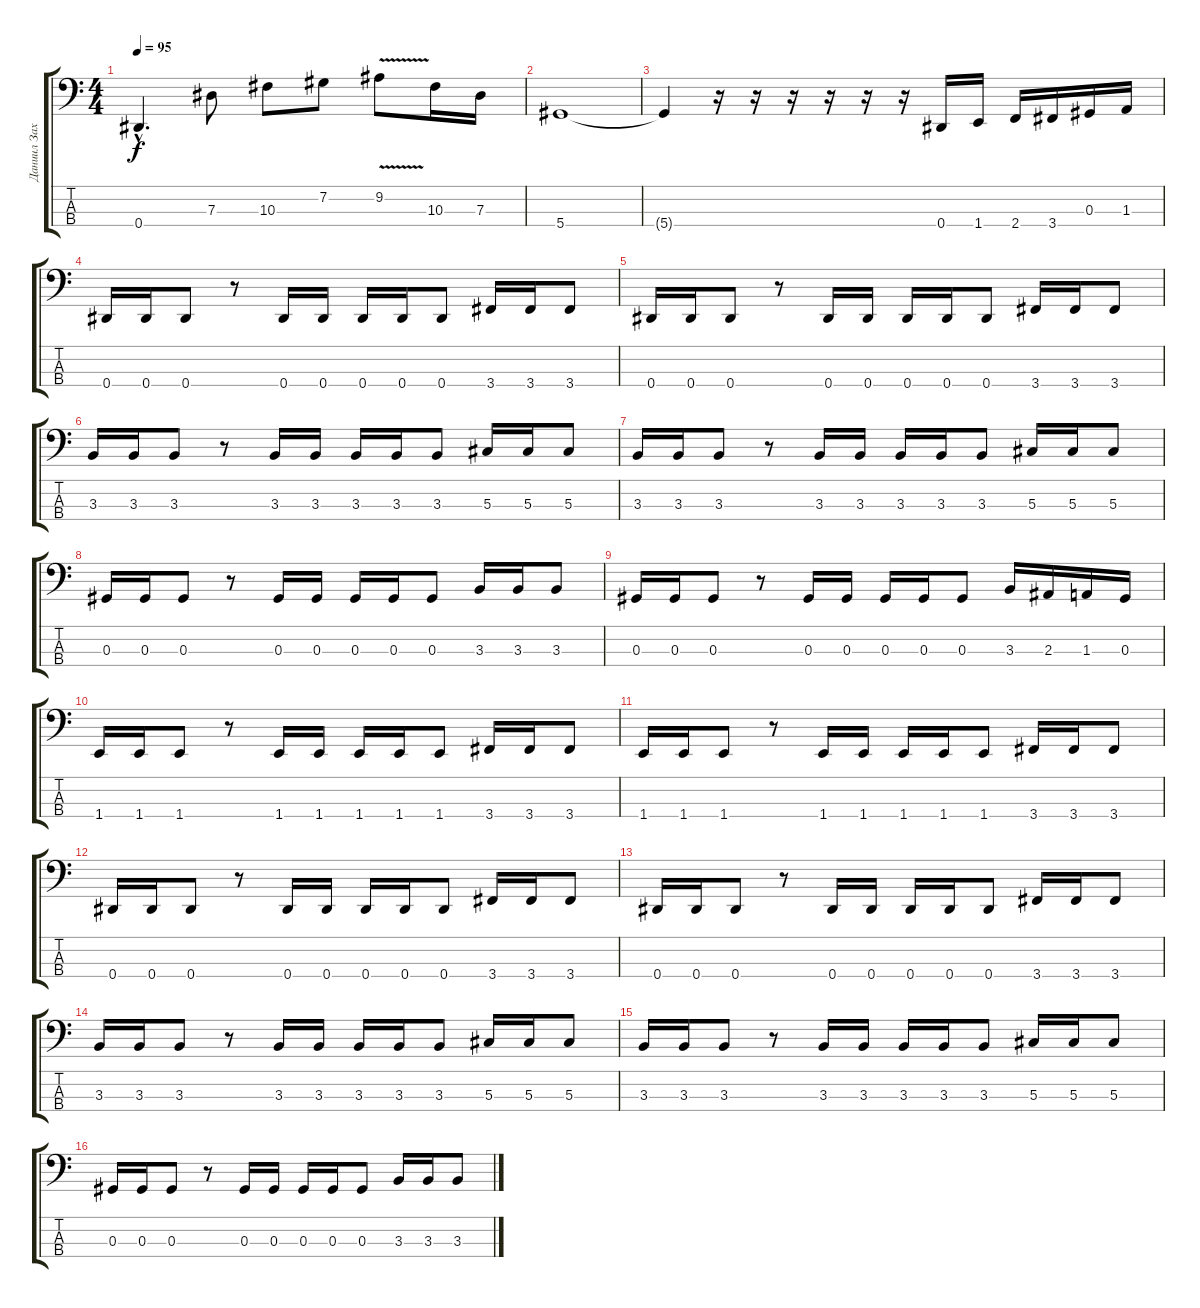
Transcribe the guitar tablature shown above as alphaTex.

\track ("Даниил Захаренков" "Даниил Зах") {instrument electricbassfinger}
\staff {score tabs}
\tuning (Gb2 Db2 Ab1 Eb1) {hide}
\ts (4 4)
\tempo 95
\clef f4
\ks c
0.4{hac t}.4{d dy f} 7.3.8 10.3.8 7.2.8 9.2{v}.8 10.3.16 7.3.16 |
5.4.1 |
5.4{t}.4 r.16 r.16 r.16 r.16 r.16 r.16 0.4.16 1.4.16 2.4.16 3.4.16 0.3.16 1.3.16 |
0.4.16 0.4.16 0.4.8 r.8 0.4.16 0.4.16 0.4.16 0.4.16 0.4.8 3.4.16 3.4.16 3.4.8 |
0.4.16 0.4.16 0.4.8 r.8 0.4.16 0.4.16 0.4.16 0.4.16 0.4.8 3.4.16 3.4.16 3.4.8 |
3.3.16 3.3.16 3.3.8 r.8 3.3.16 3.3.16 3.3.16 3.3.16 3.3.8 5.3.16 5.3.16 5.3.8 |
3.3.16 3.3.16 3.3.8 r.8 3.3.16 3.3.16 3.3.16 3.3.16 3.3.8 5.3.16 5.3.16 5.3.8 |
0.3.16 0.3.16 0.3.8 r.8 0.3.16 0.3.16 0.3.16 0.3.16 0.3.8 3.3.16 3.3.16 3.3.8 |
0.3.16 0.3.16 0.3.8 r.8 0.3.16 0.3.16 0.3.16 0.3.16 0.3.8 3.3.16 2.3.16 1.3.16 0.3.16 |
1.4.16 1.4.16 1.4.8 r.8 1.4.16 1.4.16 1.4.16 1.4.16 1.4.8 3.4.16 3.4.16 3.4.8 |
1.4.16 1.4.16 1.4.8 r.8 1.4.16 1.4.16 1.4.16 1.4.16 1.4.8 3.4.16 3.4.16 3.4.8 |
0.4.16 0.4.16 0.4.8 r.8 0.4.16 0.4.16 0.4.16 0.4.16 0.4.8 3.4.16 3.4.16 3.4.8 |
0.4.16 0.4.16 0.4.8 r.8 0.4.16 0.4.16 0.4.16 0.4.16 0.4.8 3.4.16 3.4.16 3.4.8 |
3.3.16 3.3.16 3.3.8 r.8 3.3.16 3.3.16 3.3.16 3.3.16 3.3.8 5.3.16 5.3.16 5.3.8 |
3.3.16 3.3.16 3.3.8 r.8 3.3.16 3.3.16 3.3.16 3.3.16 3.3.8 5.3.16 5.3.16 5.3.8 |
0.3.16 0.3.16 0.3.8 r.8 0.3.16 0.3.16 0.3.16 0.3.16 0.3.8 3.3.16 3.3.16 3.3.8
